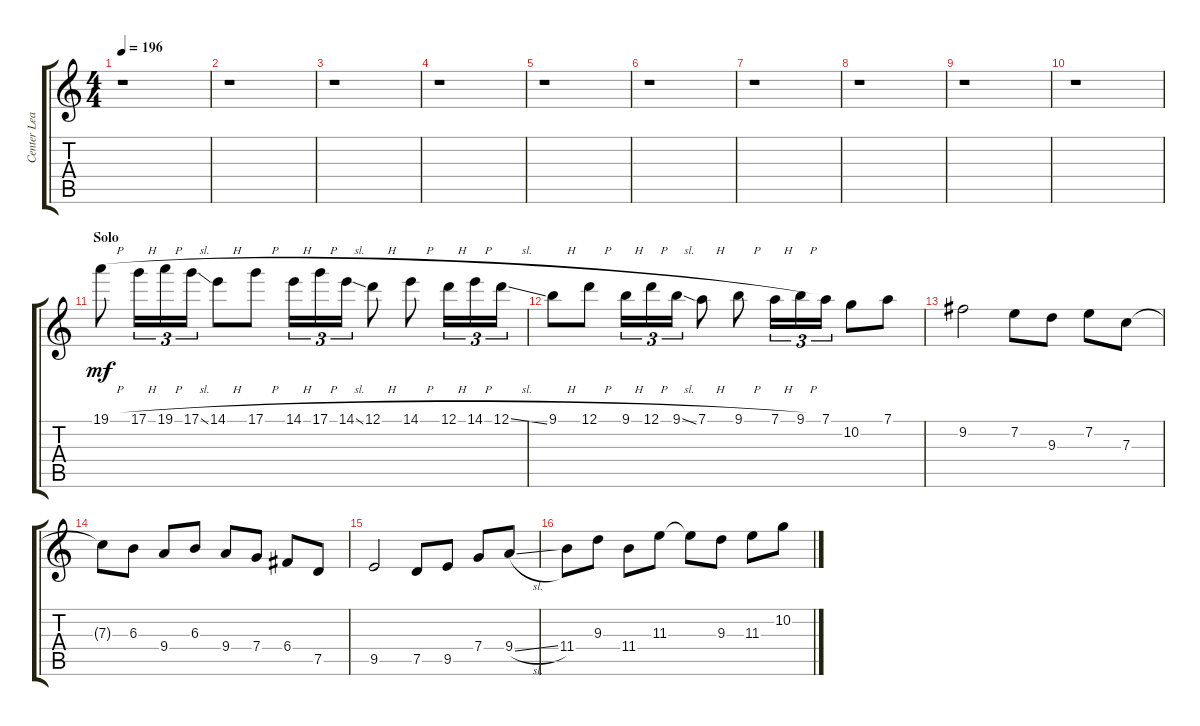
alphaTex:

\track ("Center Lead 2" "Center Lea") {instrument overdrivenguitar}
\staff {score tabs}
\tuning (D4 A3 F3 C3 G2 C2) {hide}
\ts (4 4)
\tempo 196
\clef g2
\ks aminor
r.1{dy mf} |
r.1 |
r.1 |
r.1 |
r.1 |
r.1 |
r.1 |
r.1 |
r.1 |
r.1 |
\section ("" "Solo")
19.1{h}.8 17.1{h}.16{tu (3 2)} 19.1{h}.16{tu (3 2)} 17.1{sl}.16{tu (3 2)} 14.1{h}.8 17.1{h}.8 14.1{h}.16{tu (3 2)} 17.1{h}.16{tu (3 2)} 14.1{sl}.16{tu (3 2)} 12.1{h}.8 14.1{h}.8 12.1{h}.16{tu (3 2)} 14.1{h}.16{tu (3 2)} 12.1{sl}.16{tu (3 2)} |
9.1{h}.8 12.1{h}.8 9.1{h}.16{tu (3 2)} 12.1{h}.16{tu (3 2)} 9.1{sl}.16{tu (3 2)} 7.1{h}.8 9.1{h}.8 7.1{h}.16{tu (3 2)} 9.1{h}.16{tu (3 2)} 7.1.16{tu (3 2)} 10.2.8 7.1.8 |
9.2.2 7.2.8 9.3.8 7.2.8 7.3.8 |
7.3{t}.8 6.3.8 9.4.8 6.3.8 9.4.8 7.4.8 6.4.8 7.5.8 |
9.5.2 7.5.8 9.5.8 7.4.8 9.4{sl}.8 |
11.4.8 9.3.8 11.4.8 11.3.8 11.3{t}.8 9.3.8 11.3.8 10.2.8
